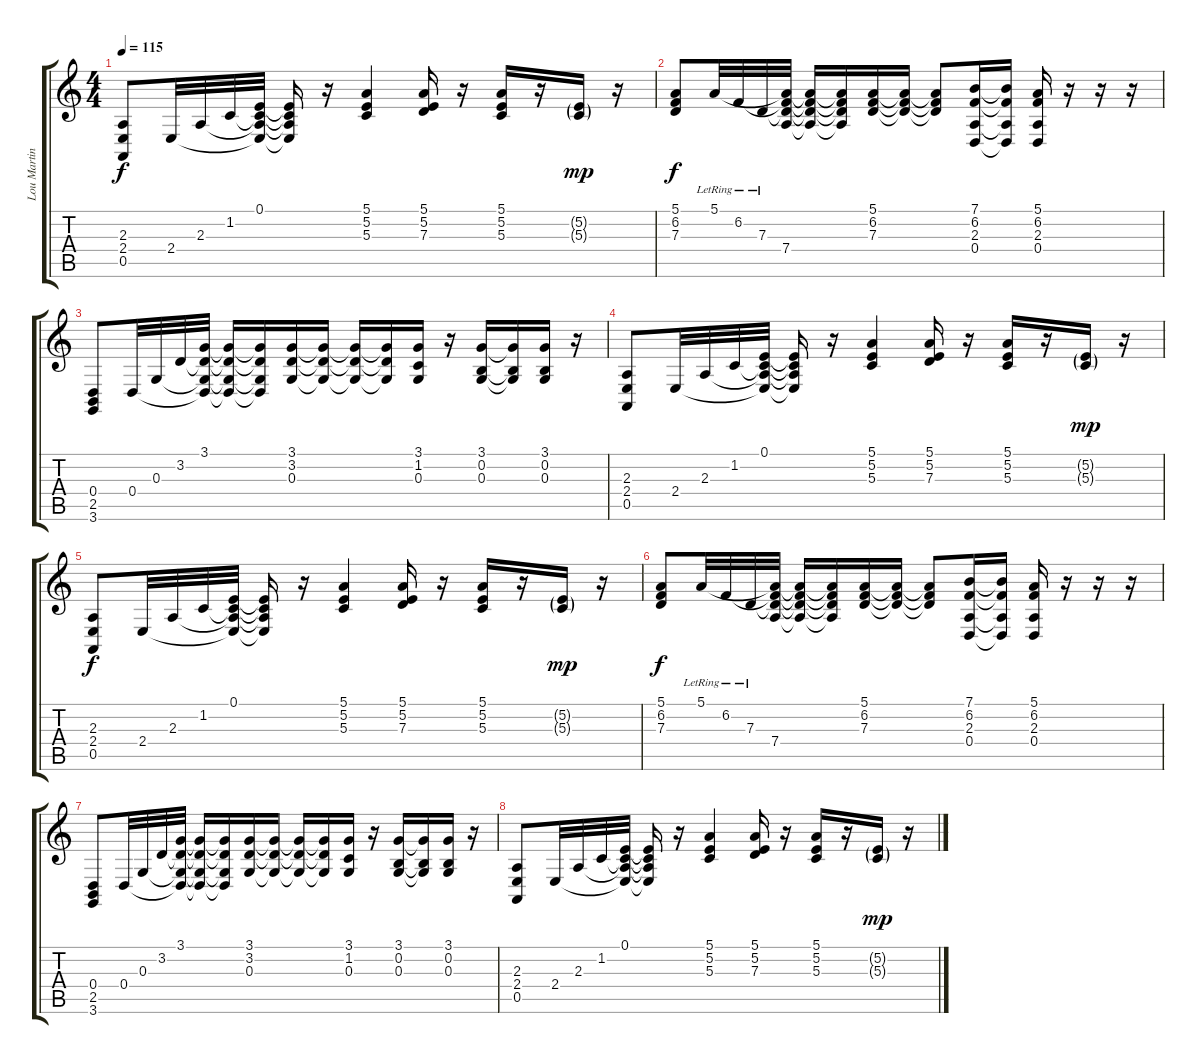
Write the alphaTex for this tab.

\track ("Lou Martin" "Lou Martin") {instrument brightacousticpiano}
\staff {score tabs}
\tuning (E4 B3 G3 D3 A2 E2) {hide}
\ts (4 4)
\tempo 115
\clef g2
\ks c
(2.3 2.4 0.5).8{dy f} 2.4.32 2.3.32 1.2.32 (0.1 1.2{t} 2.3{t} 2.4{t}).32 (0.1{t} 1.2{t} 2.3{t} 2.4{t}).16 r.16 (5.1 5.2 5.3).4 (5.1 5.2 7.3).16 r.16 (5.1 5.2 5.3).16 r.16 (5.2{g} 5.3{g}).16{dy mp} r.16 |
(5.1 6.2 7.3).8{dy f} 5.1{lr}.32 6.2{lr}.32 7.3{lr}.32 (5.1{t} 6.2{t} 7.3{t} 7.4).32 (5.1{t} 6.2{t} 7.3{t} 7.4{t}).16 (5.1{t} 6.2{t} 7.3{t} 7.4{t}).16 (5.1 6.2 7.3).16 (5.1{t} 6.2{t} 7.3{t}).16 (5.1{t} 6.2{t} 7.3{t}).8 (7.1 6.2 2.3 0.4).16 (7.1{t} 6.2{t} 2.3{t} 0.4{t}).16 (5.1 6.2 2.3 0.4).16 r.16 r.16 r.16 |
(0.4 2.5 3.6).8 0.4.32 0.3.32 3.2.32 (3.1 3.2{t} 0.3{t} 0.4{t}).32 (3.1{t} 3.2{t} 0.3{t} 0.4{t}).16 (3.1{t} 3.2{t} 0.3{t} 0.4{t}).16 (3.1 3.2 0.3).16 (3.1{t} 3.2{t} 0.3{t}).16 (3.1{t} 3.2{t} 0.3{t}).16 (3.1{t} 3.2{t} 0.3{t}).16 (3.1 1.2 0.3).16 r.16 (3.1 0.2 0.3).16 (3.1{t} 0.2{t} 0.3{t}).16 (3.1 0.2 0.3).16 r.16 |
(2.3 2.4 0.5).8 2.4.32 2.3.32 1.2.32 (0.1 1.2{t} 2.3{t} 2.4{t}).32 (0.1{t} 1.2{t} 2.3{t} 2.4{t}).16 r.16 (5.1 5.2 5.3).4 (5.1 5.2 7.3).16 r.16 (5.1 5.2 5.3).16 r.16 (5.2{g} 5.3{g}).16{dy mp} r.16 |
(2.3 2.4 0.5).8{dy f} 2.4.32 2.3.32 1.2.32 (0.1 1.2{t} 2.3{t} 2.4{t}).32 (0.1{t} 1.2{t} 2.3{t} 2.4{t}).16 r.16 (5.1 5.2 5.3).4 (5.1 5.2 7.3).16 r.16 (5.1 5.2 5.3).16 r.16 (5.2{g} 5.3{g}).16{dy mp} r.16 |
(5.1 6.2 7.3).8{dy f volume 13} 5.1{lr}.32 6.2{lr}.32 7.3{lr}.32 (5.1{t} 6.2{t} 7.3{t} 7.4).32 (5.1{t} 6.2{t} 7.3{t} 7.4{t}).16 (5.1{t} 6.2{t} 7.3{t} 7.4{t}).16 (5.1 6.2 7.3).16 (5.1{t} 6.2{t} 7.3{t}).16 (5.1{t} 6.2{t} 7.3{t}).8 (7.1 6.2 2.3 0.4).16 (7.1{t} 6.2{t} 2.3{t} 0.4{t}).16 (5.1 6.2 2.3 0.4).16 r.16 r.16 r.16 |
(0.4 2.5 3.6).8 0.4.32 0.3.32 3.2.32 (3.1 3.2{t} 0.3{t} 0.4{t}).32 (3.1{t} 3.2{t} 0.3{t} 0.4{t}).16 (3.1{t} 3.2{t} 0.3{t} 0.4{t}).16 (3.1 3.2 0.3).16 (3.1{t} 3.2{t} 0.3{t}).16 (3.1{t} 3.2{t} 0.3{t}).16 (3.1{t} 3.2{t} 0.3{t}).16 (3.1 1.2 0.3).16 r.16 (3.1 0.2 0.3).16 (3.1{t} 0.2{t} 0.3{t}).16 (3.1 0.2 0.3).16 r.16 |
(2.3 2.4 0.5).8 2.4.32 2.3.32 1.2.32 (0.1 1.2{t} 2.3{t} 2.4{t}).32 (0.1{t} 1.2{t} 2.3{t} 2.4{t}).16 r.16 (5.1 5.2 5.3).4 (5.1 5.2 7.3).16 r.16 (5.1 5.2 5.3).16 r.16 (5.2{g} 5.3{g}).16{dy mp} r.16
